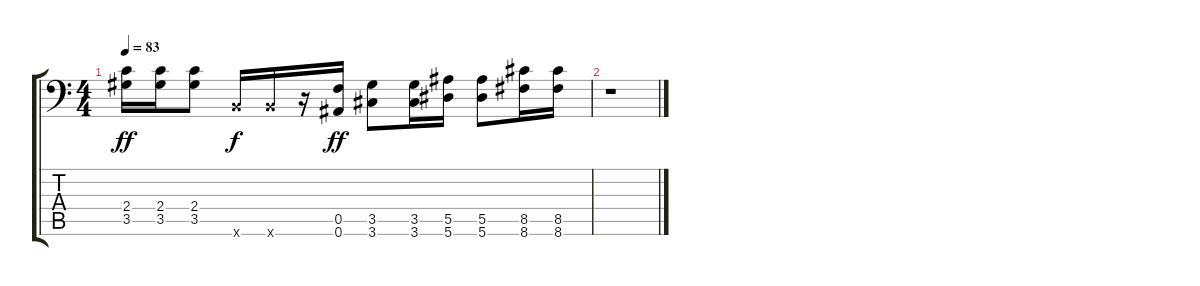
\track "" {instrument distortionguitar}
\staff {score tabs}
\tuning (C4 G3 Eb3 Bb2 F2 Bb1) {hide}
\ts (4 4)
\tempo 83
\clef f4
\ks c
(2.4 3.5).16{dy ff} (2.4 3.5).16 (2.4 3.5).8 1.6{x}.16{dy f} 1.6{x}.16 r.16 (0.5 0.6).16{dy ff} (3.5 3.6).8 (3.5 3.6).16 (5.5 5.6).16 (5.5 5.6).8 (8.5 8.6).16 (8.5 8.6).16 |
r.1
